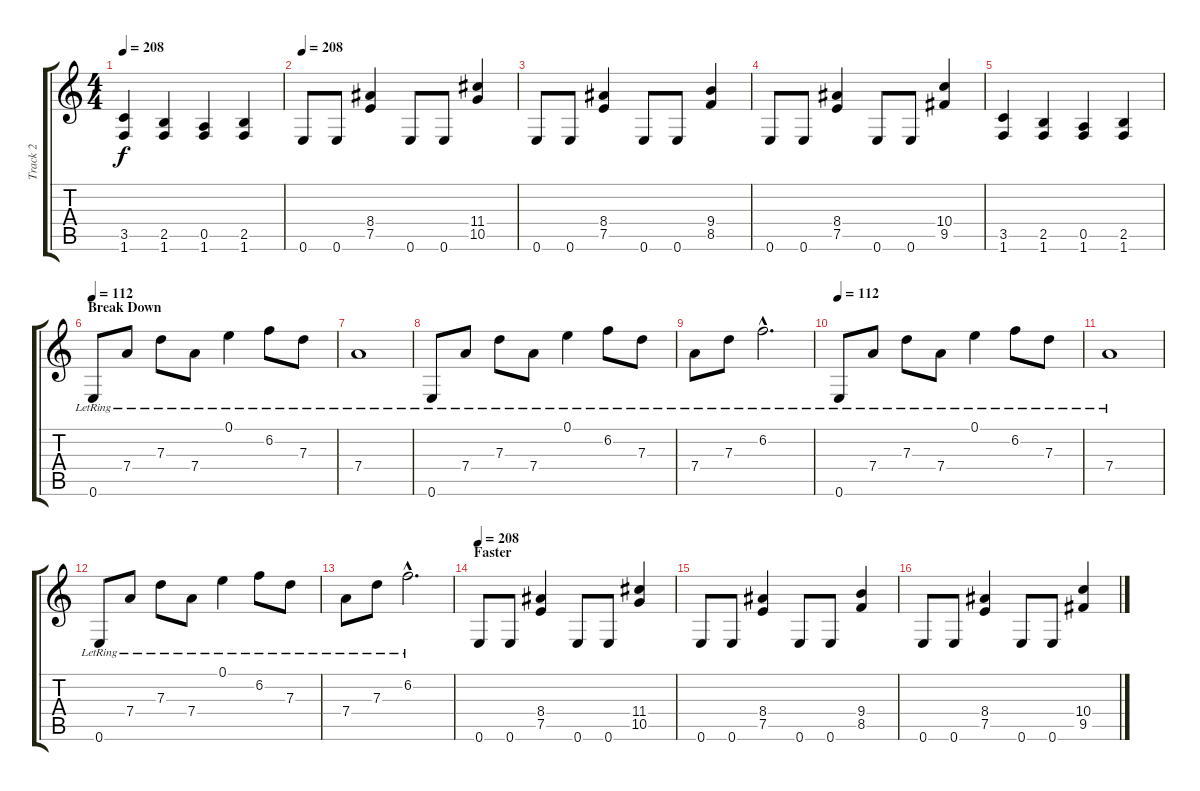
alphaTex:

\track ("Track 2" "Track 2") {instrument overdrivenguitar}
\staff {score tabs}
\tuning (E4 B3 G3 D3 A2 E2) {hide}
\ts (4 4)
\tempo 208
\clef g2
\ks c
(3.5 1.6).4{dy f} (2.5 1.6).4 (0.5 1.6).4 (2.5 1.6).4 |
\tempo 208
0.6.8 0.6.8 (8.4 7.5).4 0.6.8 0.6.8 (11.4 10.5).4 |
0.6.8 0.6.8 (8.4 7.5).4 0.6.8 0.6.8 (9.4 8.5).4 |
0.6.8 0.6.8 (8.4 7.5).4 0.6.8 0.6.8 (10.4 9.5).4 |
(3.5 1.6).4 (2.5 1.6).4 (0.5 1.6).4 (2.5 1.6).4 |
\section ("" "Break Down")
\tempo 112
0.6{lr}.8 7.4{lr}.8 7.3{lr}.8 7.4{lr}.8 0.1{lr}.4 6.2{lr}.8 7.3{lr}.8 |
7.4{lr}.1 |
0.6{lr}.8 7.4{lr}.8 7.3{lr}.8 7.4{lr}.8 0.1{lr}.4 6.2{lr}.8 7.3{lr}.8 |
7.4{lr}.8 7.3{lr}.8 6.2{hac lr}.2{d} |
\tempo 112
0.6{lr}.8 7.4{lr}.8 7.3{lr}.8 7.4{lr}.8 0.1{lr}.4 6.2{lr}.8 7.3{lr}.8 |
7.4{lr}.1 |
0.6{lr}.8 7.4{lr}.8 7.3{lr}.8 7.4{lr}.8 0.1{lr}.4 6.2{lr}.8 7.3{lr}.8 |
7.4{lr}.8 7.3{lr}.8 6.2{hac lr}.2{d} |
\section ("" "Faster")
\tempo 208
0.6.8 0.6.8 (8.4 7.5).4 0.6.8 0.6.8 (11.4 10.5).4 |
0.6.8 0.6.8 (8.4 7.5).4 0.6.8 0.6.8 (9.4 8.5).4 |
0.6.8 0.6.8 (8.4 7.5).4 0.6.8 0.6.8 (10.4 9.5).4
